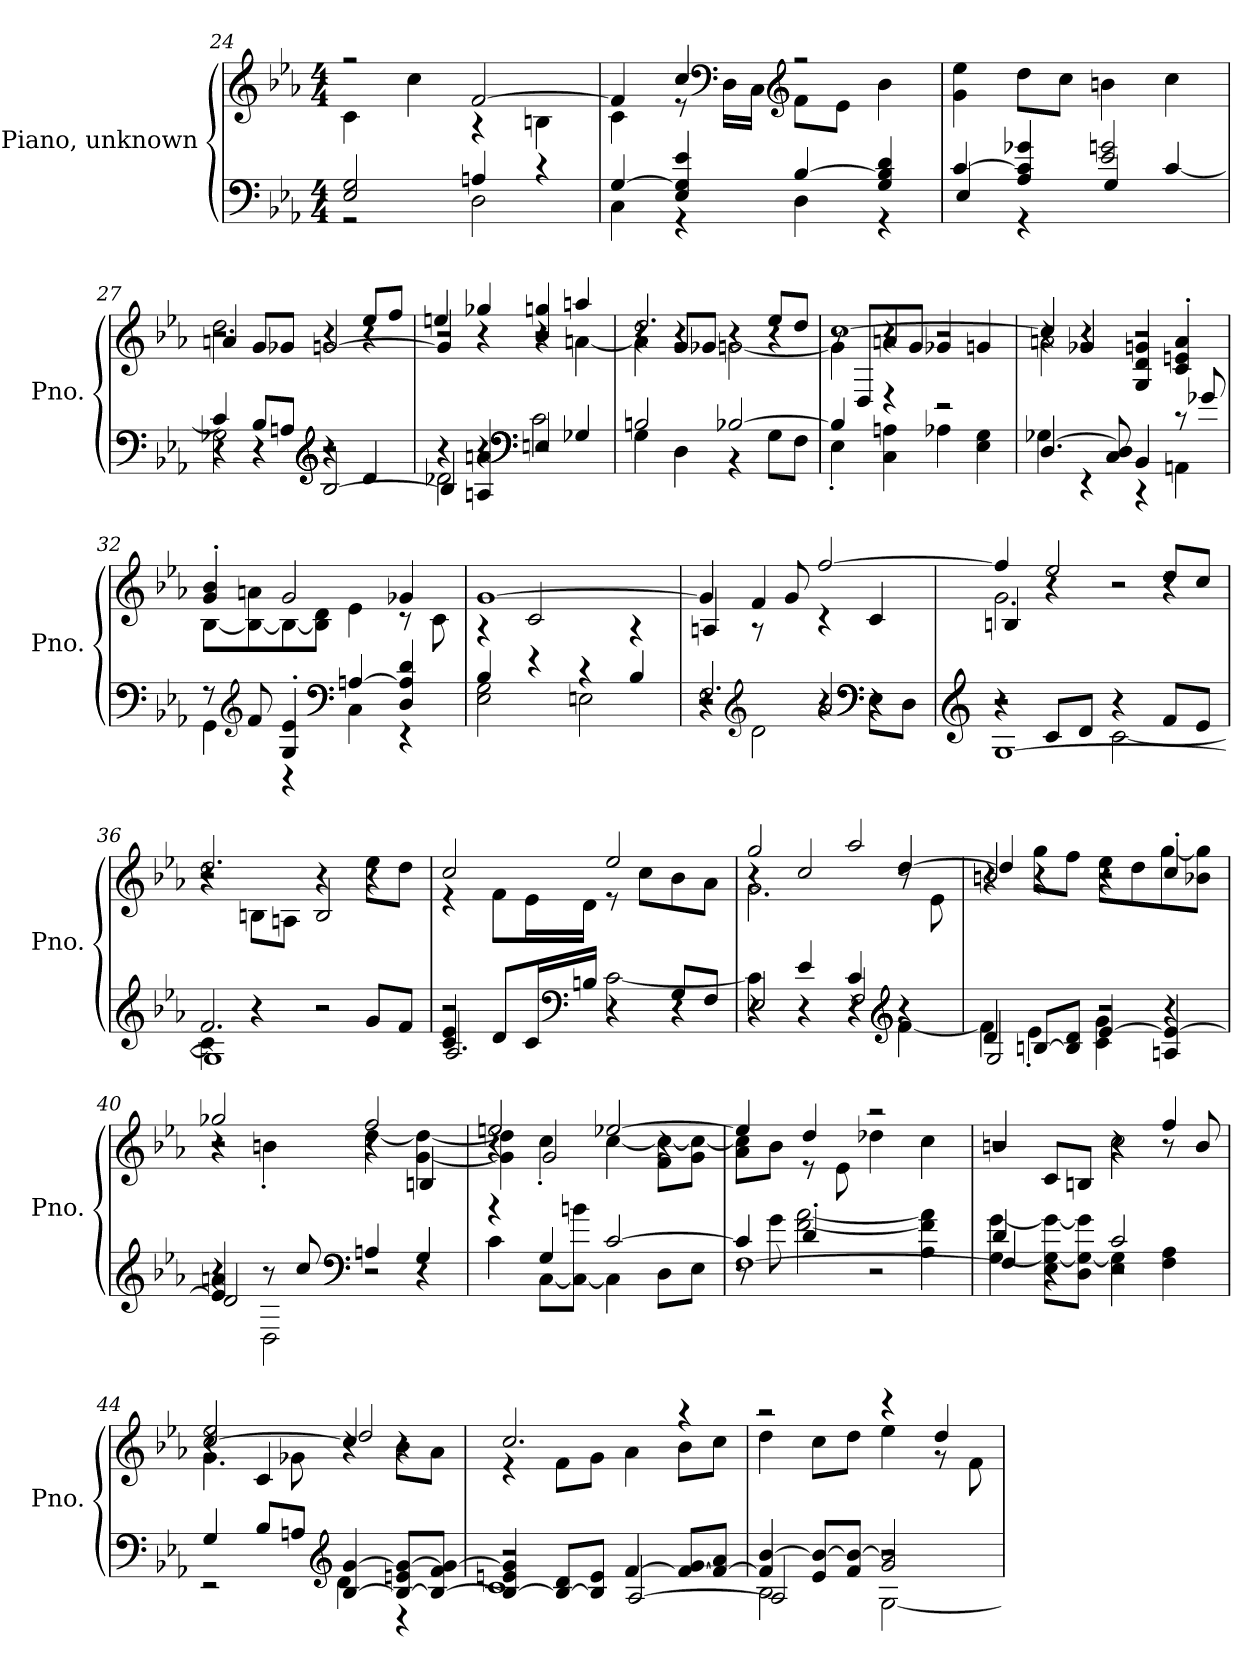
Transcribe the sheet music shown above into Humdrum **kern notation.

**kern	**kern
*part1	*part1
*staff2	*staff1
*I"Piano, unknown	*
*I'Pno.	*
*clefF4	*clefG2
*k[b-e-a-]	*k[b-e-a-]
*M4/4	*M4/4
=24	=24
*^	*^
2E-/ 2G/	2r	2r	4c\
.	.	.	4cc\
4An/	2D\	[2f/	4r
4r	.	.	4Bn\
!!LO:LB:g=z	!!
=25	=25	=25	=25
[4G/	4C\	4f/]	4c\
4E-/ 4G/] 4e-/	4r	4cc/	8r
*	*	*clefF4	*
.	.	.	16D\LL
.	.	.	16C\JJ
*	*	*clefG2	*
[4B-/	4D\	2r	8f\L
.	.	.	8e-\J
4G/ 4B-/] 4d/	4r	.	4b-\
*	*	*v	*v
=26	=26	=26
[4c/	4E-/	4g\ 4ee-\
4A-/ 4c/] 4g-X/	4r	8dd\L
.	.	8cc\J
2e-/ 2gn/	4G/	4bn\
.	[4c/	4cc\
=27	=27	=27
*	*^	*^
*	*	*	*	*^
4r	2G-X\	4c/]	2r	2.dd\	4an/
8B-/L	.	4r	.	.	8g/L
8An/J	.	.	.	.	8g-X/J
*clefG2	*	*	*	*	*
4r	2r	[2B-/	[2gn/	.	4r
4d/	.	.	.	4r	8ee-/L
.	.	.	.	.	8ff/J
=28	=28	=28	=28	=28	=28
4r	2d-X\	4B-/]	4g/]	2r	4een/
4An/ 4an/	.	4r	4r	.	4gg-X/
*clefF4	*	*	*	*	*
4En/	2c\	2r	2r	4r	4b-/ 4ggn/
4G-X/	.	.	.	[4an\	4aan/
*	*v	*v	*	*	*
!!LO:LB:g=z	!!	!!
=29	=29	=29	=29	=29
2Bn/	4G\	2.dd/	4a\]	4r
.	4D\	.	4r	8g/L
.	.	.	.	8g-X/J
[2B-X/	4r	.	[2gn\	4r
.	8G\L	4r	.	8ee-/L
.	8F\J	.	.	8dd/J
=30	=30	=30	=30	=30
4B-/]	4E-'\	[1cc	4g\]	8r
.	.	.	.	8D/L
4r	4C\ 4An\	.	4r	8an/
.	.	.	.	8g/J
2r	4A-X\	.	2r	4g-X/
.	4E-\ 4G\	.	.	4gn/
=31	=31	=31	=31	=31
[4.D/	4G-X\	4cc/]	2an\	4r
.	4r	4r	.	4g-X/
8C/ 8D/]	.	.	.	.
4BB-/	4r	2r	2r	4G/ 4d/ 4gn/
8r	4AAn\	.	.	4c/' 4en/' 4a/'
8g-X/	.	.	.	.
*	*	*	*v	*v
=32	=32	=32	=32
8r	4GG\	4g/' 4b-/'	[8B-\L
*clefG2	*	*	*
8f/	.	.	8B-\_ 8an\
4G/' 4e-/'	4r	2g/	8B-\_
.	.	.	8B-\] 8d\J
*clefF4	*	*	*
[4An/	4C\	.	4e-\
4D/ 4A/] 4d/	4r	4g-X/	8r
.	.	.	8c\
!!LO:PB:g=z	!!
=33	=33	=33	=33
4B-/	2E-\ 2G\	[1g	4r
4r	.	.	2c/
4r	2En\	.	.
4B-/	.	.	4r
=34	=34	=34	=34
*^	*^	*	*
2r	4r	2.F/	2r	4g/]	4An/
*clefG2	*	*	*	*	*
.	2d\	.	.	4f/	8r
.	.	.	.	.	8g/
2a-/	.	.	4r	[2ff/	4r
*clefF4	*	*	*	*	*
.	4r	4r	8E-\L	.	4c/
.	.	.	8D\J	.	.
*v	*v	*v	*v	*	*
*	*v	*v
=35	=35
*clefG2	*
*^	*^
*	*^	*	*^
4r	2r	[1G	4ff/]	2.g\	4Bn/
8c/L	.	.	4r	.	2ee-/
8d/J	.	.	.	.	.
4r	[2c\	.	2r	.	.
8f/L	.	.	.	4r	8dd/L
8e-/J	.	.	.	.	8cc/J
=36	=36	=36	=36	=36	=36
2.f/	4c\]	1G]	2.dd/	4r	2r
.	4r	.	.	8Bn\L	.
.	.	.	.	8An\J	.
.	2r	.	.	4r	2B/
8g/L	.	.	4r	8ee-\L	.
8f/J	.	.	.	8dd\J	.
*	*	*	*	*v	*v
!!LO:LB:g=z
=37	=37	=37	=37	=37
4c/ 4e-/	2r	2.A-/	2cc/	4r
8d/L	.	.	.	8f\L
16c/L	.	.	.	16e-\L
*clefF4	*	*	*	*
16Bn/JJ	.	.	.	16d\JJ
4r	[2c\	.	2ee-/	8r
.	.	.	.	8cc\L
8G/L	.	4r	.	8b-\
8F/J	.	.	.	8a-\J
=38	=38	=38	=38	=38
*	*	*	*	*^
4r	4c\]	2E-/	2gg/	2.g\	4r
4e-/	4r	.	.	.	2cc/
4c/	4r	2F/	2aa-/	.	.
*clefG2	*	*	*	*	*
4r	[4f\	.	.	8r	[4dd/
.	.	.	.	8e-\	.
=39	=39	=39	=39	=39	=39
4d/	4f\]	2G/	2bn/	4r	4dd/]
[8Bn/L	4e-'\	.	.	8gg\L	4r
8B/] 8d/J	.	.	.	8ff\J	.
[4e-/	4c\ 4g\	2r	4r	8ee-\L	2r
.	.	.	.	8dd\	.
4An/ 4e-/_	4r	.	4cc'/	[8gg\	.
.	.	.	.	8b-X\ 8gg\]J	.
=40	=40	=40	=40	=40	=40
4e-/] 4an/	4r	2d/	2gg-X/	4r	2r
8r	2D\	.	.	4bn'\	.
8cc/	.	.	.	.	.
*clefF4	*	*	*	*	*
4An/	.	2r	2ff/	[4dd\	4r
4G/	4r	.	.	[4g\ 4dd\_	4Bn/
*	*v	*v	*	*	*
!!LO:LB:g=z	!!	!!
=41	=41	=41	=41	=41
4r	4c\	2een/	4g\] 4dd\]	4r
4G/	[8C\L	.	4cc'\	2g/
.	8C\_ 8bn\J	.	.	.
[2c/	4C\]	[2ee-X/	[4cc\	.
.	8D\L	.	8f\ 8cc\_L	4r
.	8E-\J	.	8g\ 8cc\_J	.
*	*	*	*v	*v
=42	=42	=42	=42
*	*^	*	*
4c/]	8r	[1F	4ee-/]	8a-\ 8cc\]L
.	8g\	.	.	8b-\J
4d'/	[2f\ [2a-\	.	4dd/	8r
.	.	.	.	8e-\
2r	.	.	2r	4dd-X\
.	4A-\ 4f\] 4a-\]	.	.	4cc\
=43	=43	=43	=43	=43
*	*	*	*	*^
4d/	[4G\ [4g\	4F/]	2r	2r	4bn/
4r	8E-\ 8G\_ 8g\_L	4r	.	.	8c/L
.	8D\ 8G\_ 8g\]J	.	.	.	8Bn/J
2c/	4E-\ 4G\]	2r	4r	2cc\	4r
.	4F\ 4A-\	.	4ff/	.	8r
.	.	.	.	.	8b/
*	*v	*v	*	*	*
=44	=44	=44	=44	=44
4G/	2r	[2cc/ 2ee-/	4.g\	4r
8B-/L	.	.	.	4c/
8An/J	.	.	8g-X\	.
*clefG2	*	*	*	*
[4B-/ [4g/	4d\	4cc/]	4r	2dd/
8B-/_ 8en/ 8g/_L	4r	4r	8b-\L	.
8B-/_ 8f/ 8g/_J	.	.	8a-\J	.
*	*	*	*v	*v
!!LO:LB:g=z
=45	=45	=45	=45
*	*^	*	*
4B-/_ 4en/ 4g/]	1c	2r	2.cc/	4r
8B-/_ 8d/L	.	.	.	8f\L
8B-/] 8e/J	.	.	.	8g\J
[4f/	.	[2A-/	.	4a-\
8f/_ 8g/L	.	.	4r	8b-\L
8f/_ 8a-/J	.	.	.	8cc\J
=46	=46	=46	=46	=46
4f/] [4b-/	2B-\	2A-/]	2r	4dd\
8e-/ 8b-/_L	.	.	.	8cc\L
8f/ 8b-/_J	.	.	.	8dd\J
2g/ 2b-/]	[2G\	2r	4r	4ee-\
.	.	.	4dd/	8r
.	.	.	.	8f\
*v	*v	*v	*	*
*	*v	*v
=	=
*-	*-
